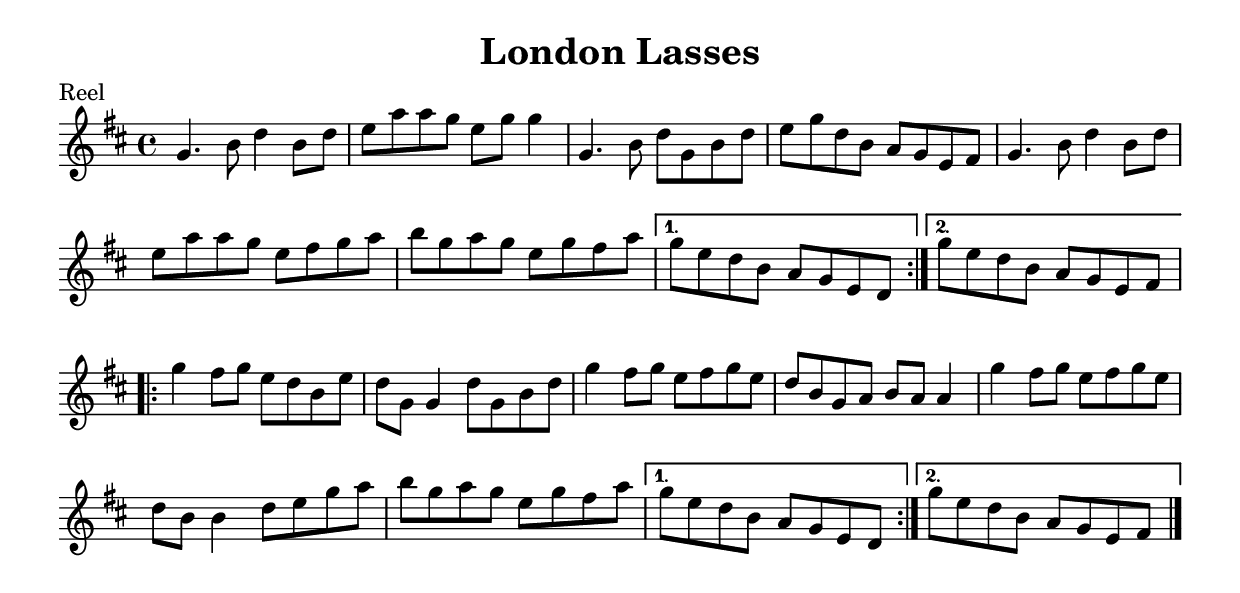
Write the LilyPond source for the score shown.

\version "2.24.0"

\include "../common.ly"

\score {

  \relative c'' {
    \key d \major
    \time 4/4

    \repeat volta 2 {
      g4. b8 d4 b8 d |
      e8 a a g e g g4 |
      g,4. b8  d g, b d |
      e8 g d b a g e fis |
      g4. b8 d4 b8 d |
      e8 a a g e fis g a |
      b8 g a g e g fis a |
    }
    \alternative {
      { g8 e d b a g e d | }
      { g'8 e d b a g e fis | }
    }
    \break

    \repeat volta 2 {
      g'4 fis8 g e d b e |
      d8 g, g4 d'8 g, b d |
      g4 fis8 g e fis g e |
      d8 b g a b a a4 |
      g'4 fis8 g e fis g e |
      d8 b b4 d8 e g a |
      b8 g a g e g fis a |
    }
    \alternative {
      { g8 e d b a g e d | }
      { g'8 e d b a g e fis | }
    }
    \fine
  }

  \header {
    title = "London Lasses"
    meter = "Reel"
  }
}
